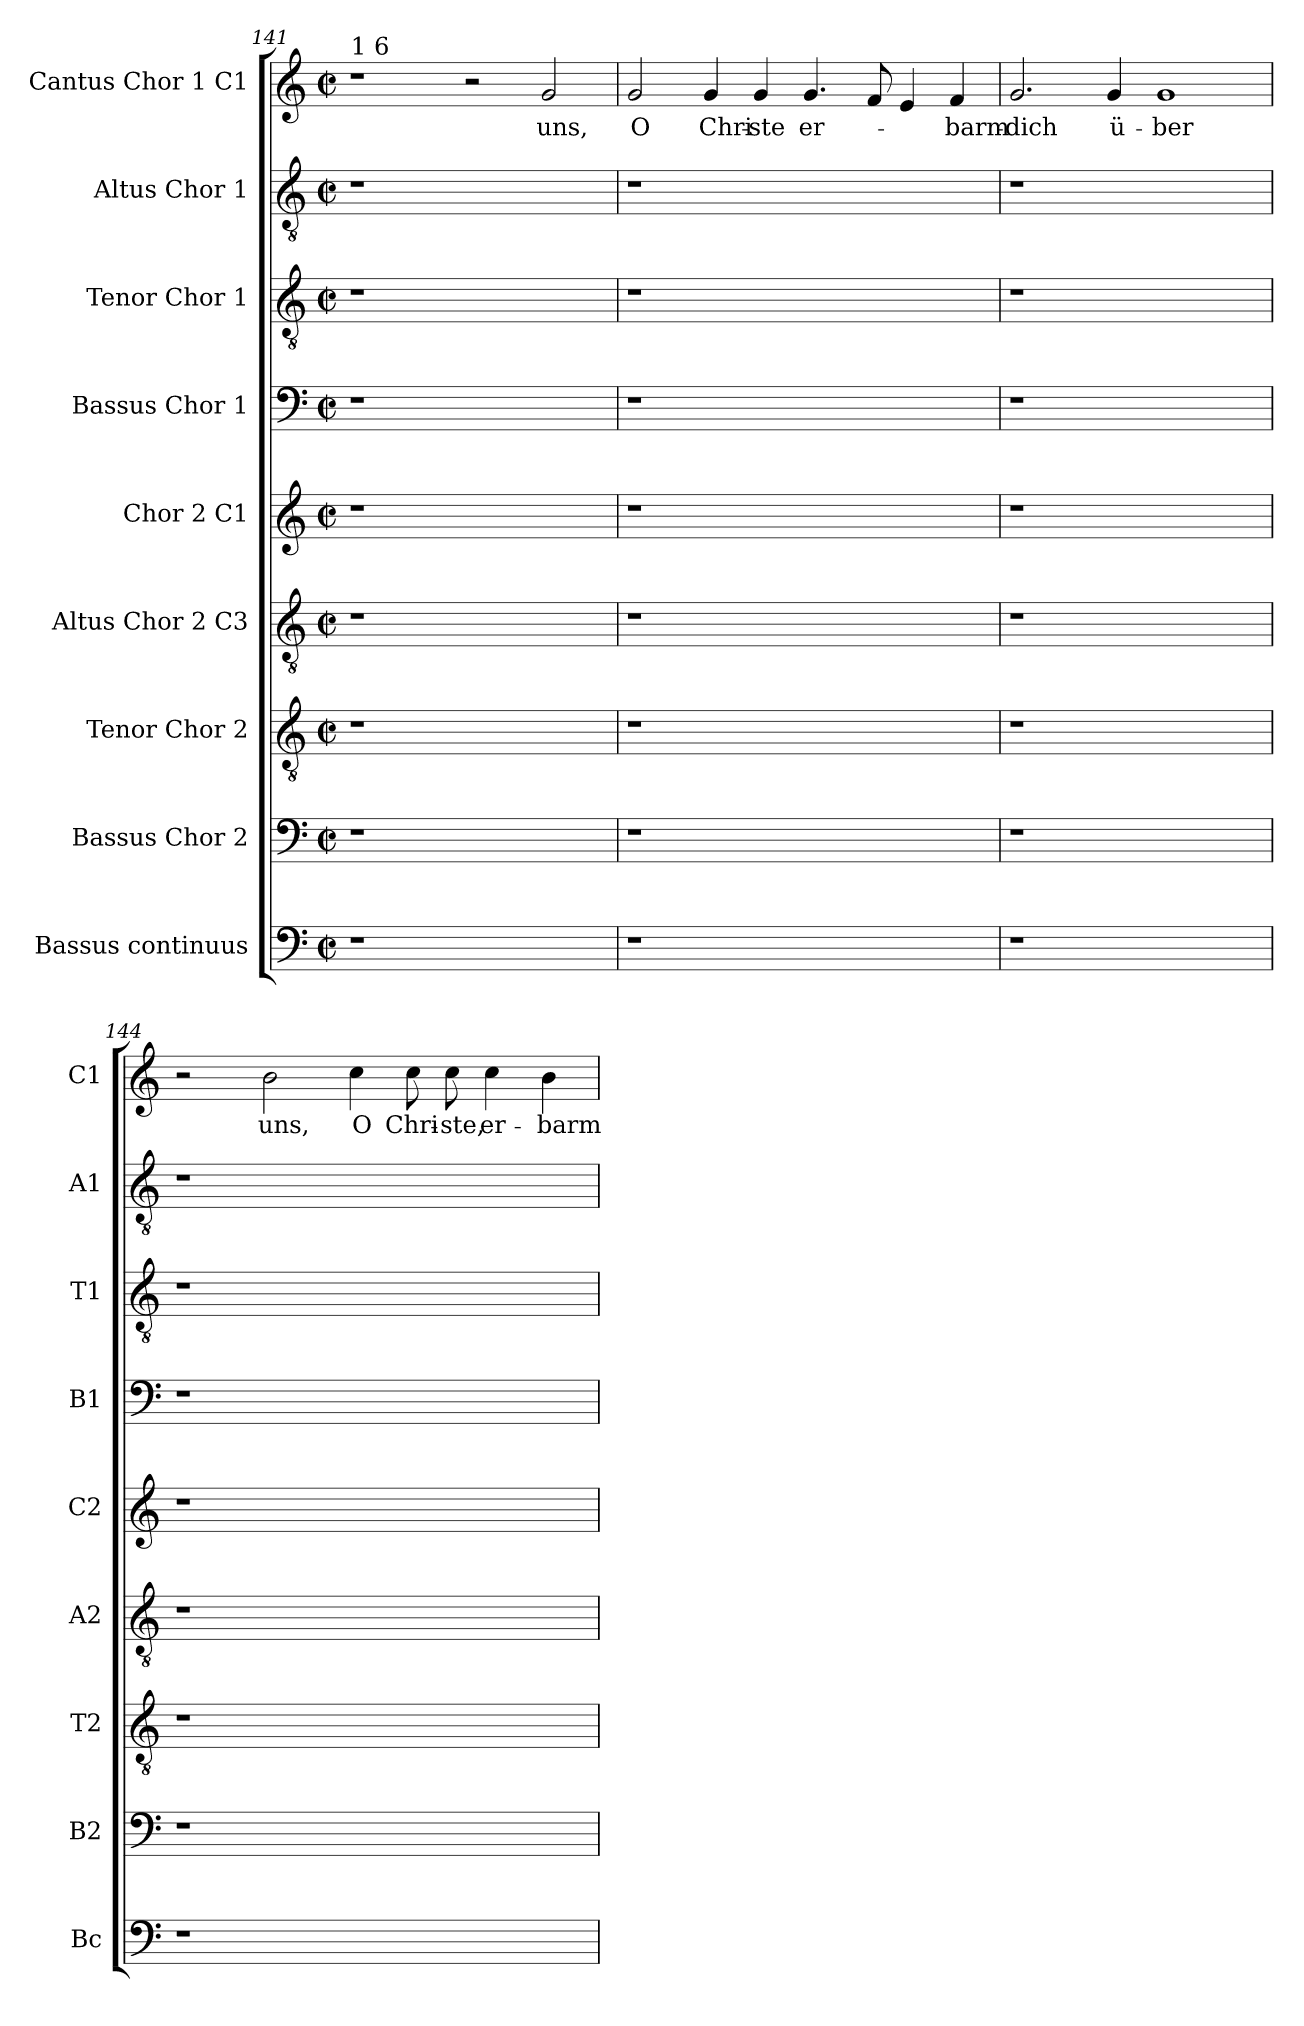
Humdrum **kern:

**kern	**kern	**kern	**kern	**kern	**kern	**kern	**kern	**kern	**text
*part9	*part8	*part7	*part6	*part5	*part4	*part3	*part2	*part1	*part1
*staff9	*staff8	*staff7	*staff6	*staff5	*staff4	*staff3	*staff2	*staff1	*staff1
*I"Bassus continuus	*I"Bassus Chor 2	*I"Tenor Chor 2	*I"Altus Chor 2 C3	*I"Chor 2 C1	*I"Bassus Chor 1	*I"Tenor Chor 1	*I"Altus Chor 1	*I"Cantus Chor 1 C1	*
*I'Bc	*I'B2	*I'T2	*I'A2	*I'C2	*I'B1	*I'T1	*I'A1	*I'C1	*
!!LO:LB:g=z
*clefF4	*clefF4	*clefGv2	*clefGv2	*clefG2	*clefF4	*clefGv2	*clefGv2	*clefG2	*
*ITrd7c12	*	*	*	*	*	*	*	*	*
*k[]	*k[]	*k[]	*k[]	*k[]	*k[]	*k[]	*k[]	*k[]	*
*C:	*C:	*C:	*C:	*C:	*C:	*C:	*C:	*C:	*
*M2/2	*M2/2	*M2/2	*M2/2	*M2/2	*M2/2	*M2/2	*M2/2	*M2/2	*
*met(c|)	*met(c|)	*met(c|)	*met(c|)	*met(c|)	*met(c|)	*met(c|)	*met(c|)	*met(c|)	*
=141	=141	=141	=141	=141	=141	=141	=141	=141	=141
!	!	!	!	!	!	!	!	!LO:TX:a:t=1 6	!
1r	1r	1r	1r	1r	1r	1r	1r	1r	.
1ryy	1ryy	1ryy	1ryy	1ryy	1ryy	1ryy	1ryy	2r	.
!	!	!	!	!	!	!	!	!	!LO:LY:b
.	.	.	.	.	.	.	.	2g/	uns,
=142	=142	=142	=142	=142	=142	=142	=142	=142	=142
!	!	!	!	!	!	!	!	!	!LO:LY:b
1r	1r	1r	1r	1r	1r	1r	1r	2g/	O
!	!	!	!	!	!	!	!	!	!LO:LY:b:rj
.	.	.	.	.	.	.	.	4g/	Chri-
!	!	!	!	!	!	!	!	!	!LO:LY:b
.	.	.	.	.	.	.	.	4g/	-ste
!	!	!	!	!	!	!	!	!	!LO:LY:b
1ryy	1ryy	1ryy	1ryy	1ryy	1ryy	1ryy	1ryy	4.g/	er-
.	.	.	.	.	.	.	.	8f/	.
.	.	.	.	.	.	.	.	4e/	.
!	!	!	!	!	!	!	!	!	!LO:LY:b
.	.	.	.	.	.	.	.	4f/	-barm-
=143	=143	=143	=143	=143	=143	=143	=143	=143	=143
!	!	!	!	!	!	!	!	!	!LO:LY:b
1r	1r	1r	1r	1r	1r	1r	1r	2.g/	-dich
!	!	!	!	!	!	!	!	!	!LO:LY:b
.	.	.	.	.	.	.	.	4g/	ü-
!	!	!	!	!	!	!	!	!	!LO:LY:b
1ryy	1ryy	1ryy	1ryy	1ryy	1ryy	1ryy	1ryy	1g	-ber
=144	=144	=144	=144	=144	=144	=144	=144	=144	=144
1r	1r	1r	1r	1r	1r	1r	1r	2r	.
!	!	!	!	!	!	!	!	!	!LO:LY:b
.	.	.	.	.	.	.	.	2b\	uns,
!	!	!	!	!	!	!	!	!	!LO:LY:b
1ryy	1ryy	1ryy	1ryy	1ryy	1ryy	1ryy	1ryy	4cc\	O
!	!	!	!	!	!	!	!	!	!LO:LY:b:rj
.	.	.	.	.	.	.	.	8cc\	Chri-
!	!	!	!	!	!	!	!	!	!LO:LY:b
.	.	.	.	.	.	.	.	8cc\	-ste,
!	!	!	!	!	!	!	!	!	!LO:LY:b
.	.	.	.	.	.	.	.	4cc\	er-
!	!	!	!	!	!	!	!	!	!LO:LY:b
.	.	.	.	.	.	.	.	4b\	-barm
=	=	=	=	=	=	=	=	=	=
*-	*-	*-	*-	*-	*-	*-	*-	*-	*-
